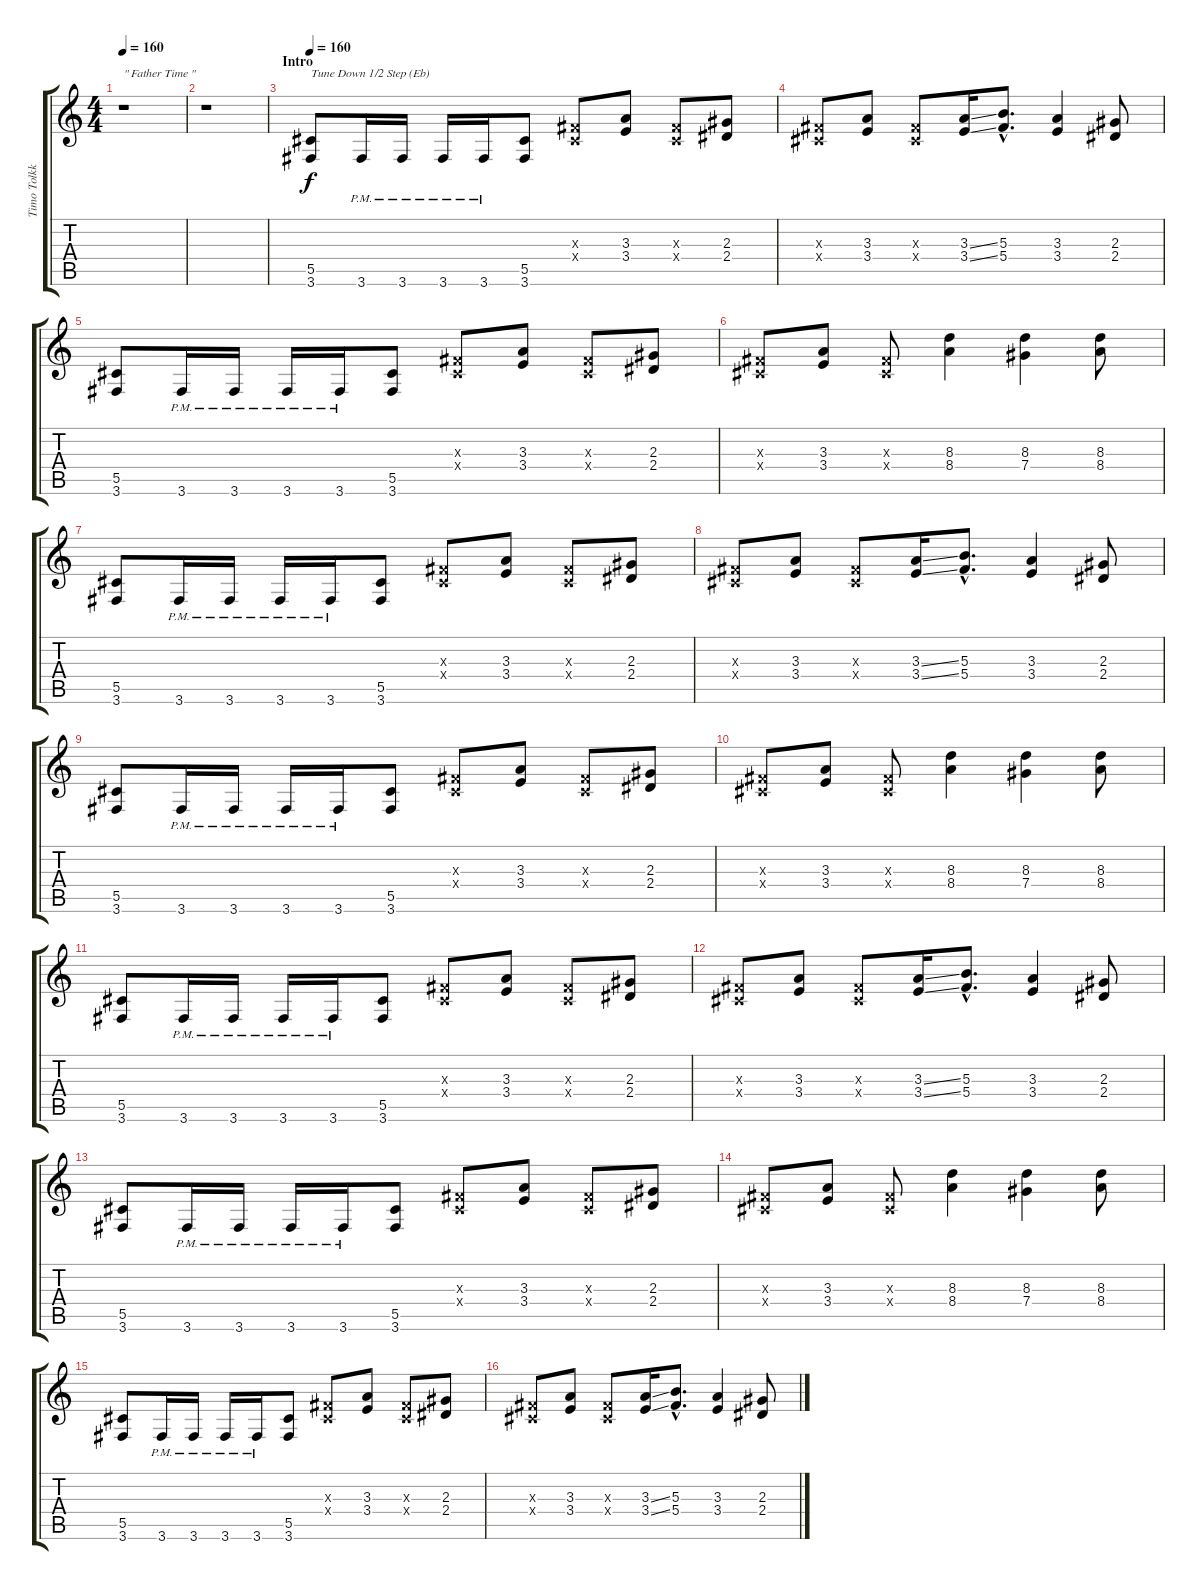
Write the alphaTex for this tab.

\track ("Timo Tolkki" "Timo Tolkk") {instrument distortionguitar}
\staff {score tabs}
\tuning (Eb4 Bb3 Gb3 Db3 Ab2 Eb2) {hide}
\ts (4 4)
\tempo 160
\tempo 75
\tempo 160
\clef g2
\ks c
r.1{txt "\" Father Time \"" dy f instrument distortionguitar} |
r.1 |
\section ("" "Intro")
\tempo 160
(5.5 3.6).8{txt "Tune Down 1/2 Step (Eb)"} 3.6{pm}.16 3.6{pm}.16 3.6{pm}.16 3.6{pm}.16 (5.5 3.6).8 (0.3{x} 0.4{x}).8 (3.3 3.4).8 (0.3{x} 0.4{x}).8 (2.3 2.4).8 |
(0.3{x} 0.4{x}).8 (3.3 3.4).8 (0.3{x} 0.4{x}).8 (3.3{ss} 3.4{ss}).16 (5.3{hac} 5.4{hac}).8{d} (3.3 3.4).4 (2.3 2.4).8 |
(5.5 3.6).8 3.6{pm}.16 3.6{pm}.16 3.6{pm}.16 3.6{pm}.16 (5.5 3.6).8 (0.3{x} 0.4{x}).8 (3.3 3.4).8 (0.3{x} 0.4{x}).8 (2.3 2.4).8 |
(0.3{x} 0.4{x}).8 (3.3 3.4).8 (0.3{x} 0.4{x}).8 (8.3 8.4).4 (8.3 7.4).4 (8.3 8.4).8 |
(5.5 3.6).8 3.6{pm}.16 3.6{pm}.16 3.6{pm}.16 3.6{pm}.16 (5.5 3.6).8 (0.3{x} 0.4{x}).8 (3.3 3.4).8 (0.3{x} 0.4{x}).8 (2.3 2.4).8 |
(0.3{x} 0.4{x}).8 (3.3 3.4).8 (0.3{x} 0.4{x}).8 (3.3{ss} 3.4{ss}).16 (5.3{hac} 5.4{hac}).8{d} (3.3 3.4).4 (2.3 2.4).8 |
(5.5 3.6).8 3.6{pm}.16 3.6{pm}.16 3.6{pm}.16 3.6{pm}.16 (5.5 3.6).8 (0.3{x} 0.4{x}).8 (3.3 3.4).8 (0.3{x} 0.4{x}).8 (2.3 2.4).8 |
(0.3{x} 0.4{x}).8 (3.3 3.4).8 (0.3{x} 0.4{x}).8 (8.3 8.4).4 (8.3 7.4).4 (8.3 8.4).8 |
(5.5 3.6).8 3.6{pm}.16 3.6{pm}.16 3.6{pm}.16 3.6{pm}.16 (5.5 3.6).8 (0.3{x} 0.4{x}).8 (3.3 3.4).8 (0.3{x} 0.4{x}).8 (2.3 2.4).8 |
(0.3{x} 0.4{x}).8 (3.3 3.4).8 (0.3{x} 0.4{x}).8 (3.3{ss} 3.4{ss}).16 (5.3{hac} 5.4{hac}).8{d} (3.3 3.4).4 (2.3 2.4).8 |
(5.5 3.6).8 3.6{pm}.16 3.6{pm}.16 3.6{pm}.16 3.6{pm}.16 (5.5 3.6).8 (0.3{x} 0.4{x}).8 (3.3 3.4).8 (0.3{x} 0.4{x}).8 (2.3 2.4).8 |
(0.3{x} 0.4{x}).8 (3.3 3.4).8 (0.3{x} 0.4{x}).8 (8.3 8.4).4 (8.3 7.4).4 (8.3 8.4).8 |
(5.5 3.6).8 3.6{pm}.16 3.6{pm}.16 3.6{pm}.16 3.6{pm}.16 (5.5 3.6).8 (0.3{x} 0.4{x}).8 (3.3 3.4).8 (0.3{x} 0.4{x}).8 (2.3 2.4).8 |
(0.3{x} 0.4{x}).8 (3.3 3.4).8 (0.3{x} 0.4{x}).8 (3.3{ss} 3.4{ss}).16 (5.3{hac} 5.4{hac}).8{d} (3.3 3.4).4 (2.3 2.4).8
